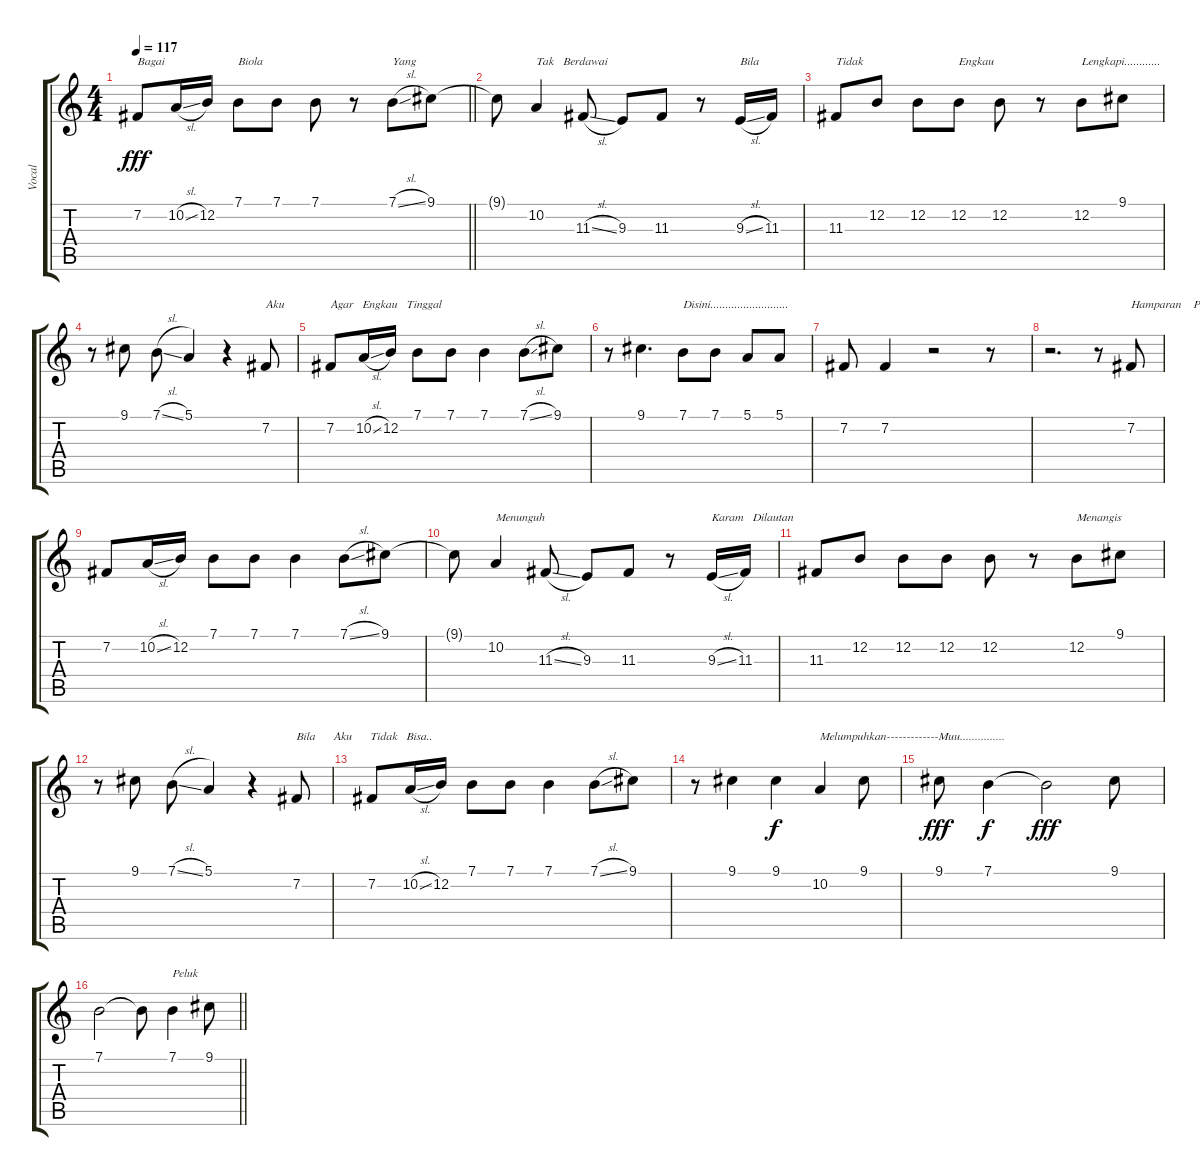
\track ("Vocal" "Vocal") {instrument choiraahs}
\staff {score tabs}
\tuning (E4 B3 G3 D3 A2 E2) {hide}
\ts (4 4)
\tempo 117
\clef g2
\barLineRight lightlight
\ks c
7.2.8{txt "Bagai" dy fff} 10.2{sl}.16 12.2.16 7.1.8{txt "Biola"} 7.1.8 7.1.8 r.8 7.1{sl}.8{txt "Yang"} 9.1.8 |
9.1{t}.8 10.2.4{txt "Tak   Berdawai"} 11.3{sl}.8 9.3.8 11.3.8 r.8 9.3{sl}.16{txt "Bila"} 11.3.16 |
11.3.8{txt "Tidak"} 12.2.8 12.2.8 12.2.8{txt "Engkau"} 12.2.8 r.8 12.2.8{txt "Lengkapi............"} 9.1.8 |
r.8 9.1.8 7.1{sl}.8 5.1.4 r.4 7.2.8{txt "Aku"} |
7.2.8{txt "Agar   Engkau   Tinggal"} 10.2{sl}.16 12.2.16 7.1.8 7.1.8 7.1.4 7.1{sl}.8 9.1.8 |
r.8 9.1.4{d} 7.1.8{txt "Disini.........................."} 7.1.8 5.1.8 5.1.8 |
7.2.8 7.2.4 r.2 r.8 |
r.2{d} r.8 7.2.8{txt "Hamparan    Pasir    Putih"} |
7.2.8 10.2{sl}.16 12.2.16 7.1.8 7.1.8 7.1.4 7.1{sl}.8 9.1.8 |
9.1{t}.8 10.2.4{txt "Menunguh"} 11.3{sl}.8 9.3.8 11.3.8 r.8 9.3{sl}.16{txt "Karam   Dilautan"} 11.3.16 |
11.3.8 12.2.8 12.2.8 12.2.8 12.2.8 r.8 12.2.8{txt "Menangis"} 9.1.8 |
r.8 9.1.8 7.1{sl}.8 5.1.4 r.4 7.2.8{txt "Bila      Aku      Tidak   Bisa.."} |
7.2.8 10.2{sl}.16 12.2.16 7.1.8 7.1.8 7.1.4 7.1{sl}.8 9.1.8 |
r.8 9.1.4 9.1.4{dy f} 10.2.4{txt "Melumpuhkan-------------Muu..............."} 9.1.8 |
9.1.8{dy fff} 7.1.4{dy f} 7.1{t}.2{dy fff} 9.1.8 |
\barLineRight lightlight
7.1.2 7.1{t}.8 7.1.4{txt "Peluk"} 9.1.8
